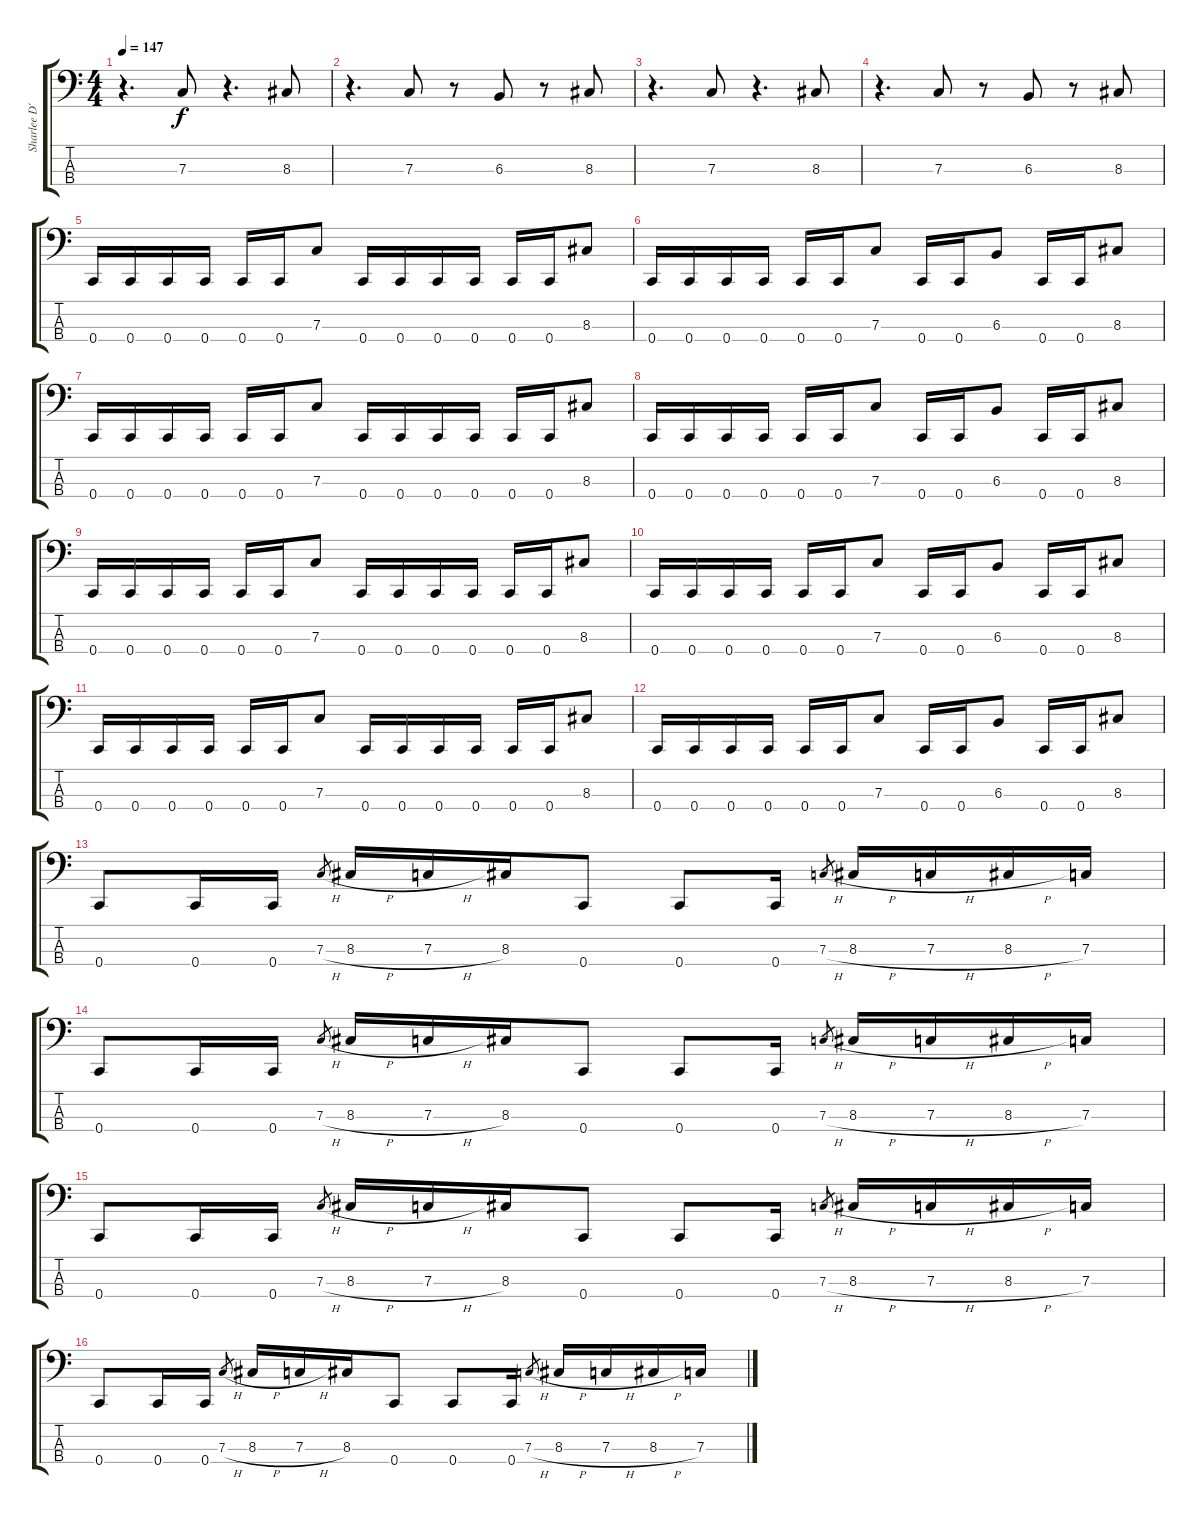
\track ("Sharlee D'Angelo" "Sharlee D'") {instrument electricbasspick}
\staff {score tabs}
\tuning (Eb2 Bb1 F1 C1) {hide}
\ts (4 4)
\tempo 147
\clef f4
\ks c
r.4{d dy f instrument electricbasspick} 7.3.8 r.4{d} 8.3.8 |
r.4{d} 7.3.8 r.8 6.3.8 r.8 8.3.8 |
r.4{d} 7.3.8 r.4{d} 8.3.8 |
r.4{d} 7.3.8 r.8 6.3.8 r.8 8.3.8 |
0.4.16 0.4.16 0.4.16 0.4.16 0.4.16 0.4.16 7.3.8 0.4.16 0.4.16 0.4.16 0.4.16 0.4.16 0.4.16 8.3.8 |
0.4.16 0.4.16 0.4.16 0.4.16 0.4.16 0.4.16 7.3.8 0.4.16 0.4.16 6.3.8 0.4.16 0.4.16 8.3.8 |
0.4.16 0.4.16 0.4.16 0.4.16 0.4.16 0.4.16 7.3.8 0.4.16 0.4.16 0.4.16 0.4.16 0.4.16 0.4.16 8.3.8 |
0.4.16 0.4.16 0.4.16 0.4.16 0.4.16 0.4.16 7.3.8 0.4.16 0.4.16 6.3.8 0.4.16 0.4.16 8.3.8 |
0.4.16 0.4.16 0.4.16 0.4.16 0.4.16 0.4.16 7.3.8 0.4.16 0.4.16 0.4.16 0.4.16 0.4.16 0.4.16 8.3.8 |
0.4.16 0.4.16 0.4.16 0.4.16 0.4.16 0.4.16 7.3.8 0.4.16 0.4.16 6.3.8 0.4.16 0.4.16 8.3.8 |
0.4.16 0.4.16 0.4.16 0.4.16 0.4.16 0.4.16 7.3.8 0.4.16 0.4.16 0.4.16 0.4.16 0.4.16 0.4.16 8.3.8 |
0.4.16 0.4.16 0.4.16 0.4.16 0.4.16 0.4.16 7.3.8 0.4.16 0.4.16 6.3.8 0.4.16 0.4.16 8.3.8 |
0.4.8 0.4.16 0.4.16 7.3{h}.8{gr} 8.3{h}.16 7.3{h}.16 8.3.16 0.4.8 0.4.8 0.4.16 7.3{h}.8{gr} 8.3{h}.16 7.3{h}.16 8.3{h}.16 7.3.16 |
0.4.8 0.4.16 0.4.16 7.3{h}.8{gr} 8.3{h}.16 7.3{h}.16 8.3.16 0.4.8 0.4.8 0.4.16 7.3{h}.8{gr} 8.3{h}.16 7.3{h}.16 8.3{h}.16 7.3.16 |
0.4.8 0.4.16 0.4.16 7.3{h}.8{gr} 8.3{h}.16 7.3{h}.16 8.3.16 0.4.8 0.4.8 0.4.16 7.3{h}.8{gr} 8.3{h}.16 7.3{h}.16 8.3{h}.16 7.3.16 |
0.4.8 0.4.16 0.4.16 7.3{h}.8{gr} 8.3{h}.16 7.3{h}.16 8.3.16 0.4.8 0.4.8 0.4.16 7.3{h}.8{gr} 8.3{h}.16 7.3{h}.16 8.3{h}.16 7.3.16
